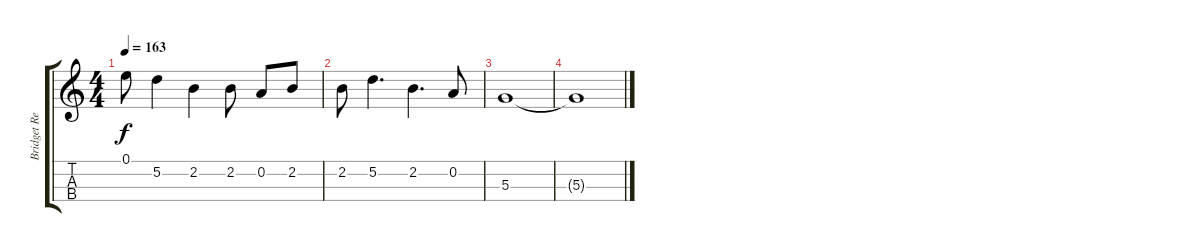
\track ("Bridget Regan" "Bridget Re") {instrument violin}
\staff {score tabs}
\tuning (E5 A4 D4 G3) {hide}
\ts (4 4)
\tempo 163
\clef g2
\ks c
0.1.8{dy f} 5.2.4 2.2.4 2.2.8 0.2.8 2.2.8 |
2.2.8 5.2.4{d} 2.2.4{d} 0.2.8 |
5.3.1 |
5.3{t}.1
